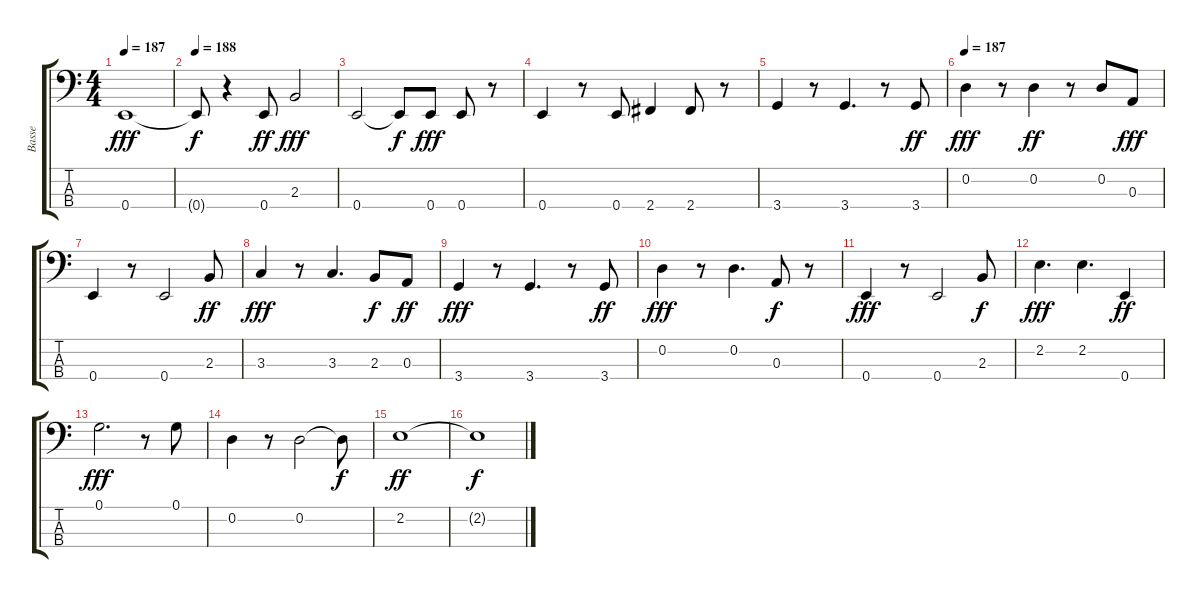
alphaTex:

\track ("Basse               " "Basse     ") {instrument electricbassfinger}
\staff {score tabs}
\tuning (G2 D2 A1 E1) {hide}
\ts (4 4)
\tempo 187
\clef f4
\ks c
0.4.1{dy fff} |
\tempo 188
0.4{t}.8{dy f} r.4 0.4.8{dy ff} 2.3.2{dy fff} |
0.4.2 0.4{t}.8{dy f} 0.4.8{dy fff} 0.4.8 r.8 |
0.4.4 r.8 0.4.8 2.4.4 2.4.8 r.8 |
3.4.4 r.8 3.4.4{d} r.8 3.4.8{dy ff} |
\tempo 187
0.2.4{dy fff} r.8 0.2.4{dy ff} r.8 0.2.8 0.3.8{dy fff} |
0.4.4 r.8 0.4.2 2.3.8{dy ff} |
3.3.4{dy fff} r.8 3.3.4{d} 2.3.8{dy f} 0.3.8{dy ff} |
3.4.4{dy fff} r.8 3.4.4{d} r.8 3.4.8{dy ff} |
0.2.4{dy fff} r.8 0.2.4{d} 0.3.8{dy f} r.8 |
0.4.4{dy fff} r.8 0.4.2 2.3.8{dy f} |
2.2.4{d dy fff} 2.2.4{d} 0.4.4{dy ff} |
0.1.2{d dy fff} r.8 0.1.8 |
0.2.4 r.8 0.2.2 0.2{t}.8{dy f} |
2.2.1{dy ff} |
2.2{t}.1{dy f}
